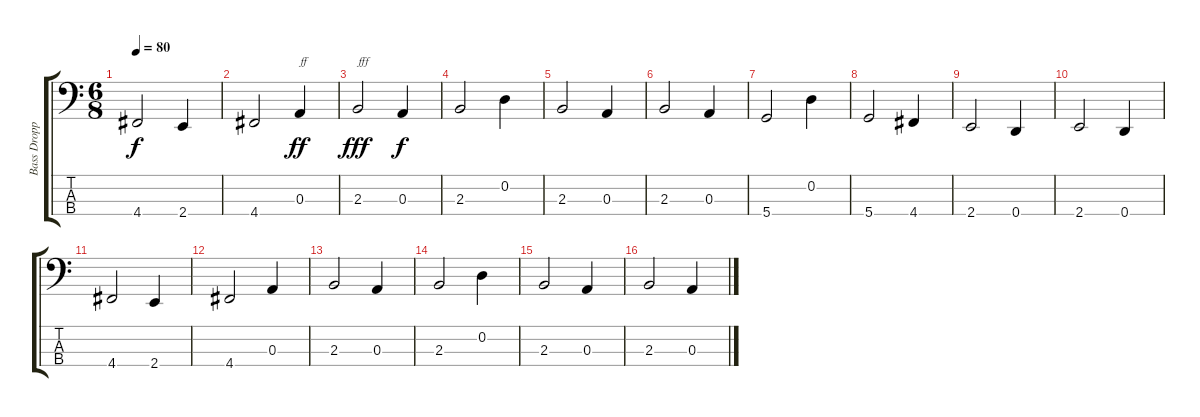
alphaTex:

\track ("Bass Dropped D " "Bass Dropp") {instrument acousticbass}
\staff {score tabs}
\tuning (G2 D2 A1 D1) {hide}
\ts (6 8)
\tempo 80
\clef f4
\ks c
4.4.2{dy f} 2.4.4 |
4.4.2 0.3.4{txt "ff" dy ff} |
2.3.2{txt "fff" dy fff} 0.3.4{dy f} |
2.3.2 0.2.4 |
2.3.2 0.3.4 |
2.3.2 0.3.4 |
5.4.2 0.2.4 |
5.4.2 4.4.4 |
2.4.2 0.4.4 |
2.4.2 0.4.4 |
4.4.2 2.4.4 |
4.4.2 0.3.4 |
2.3.2 0.3.4 |
2.3.2 0.2.4 |
2.3.2 0.3.4 |
2.3.2 0.3.4
